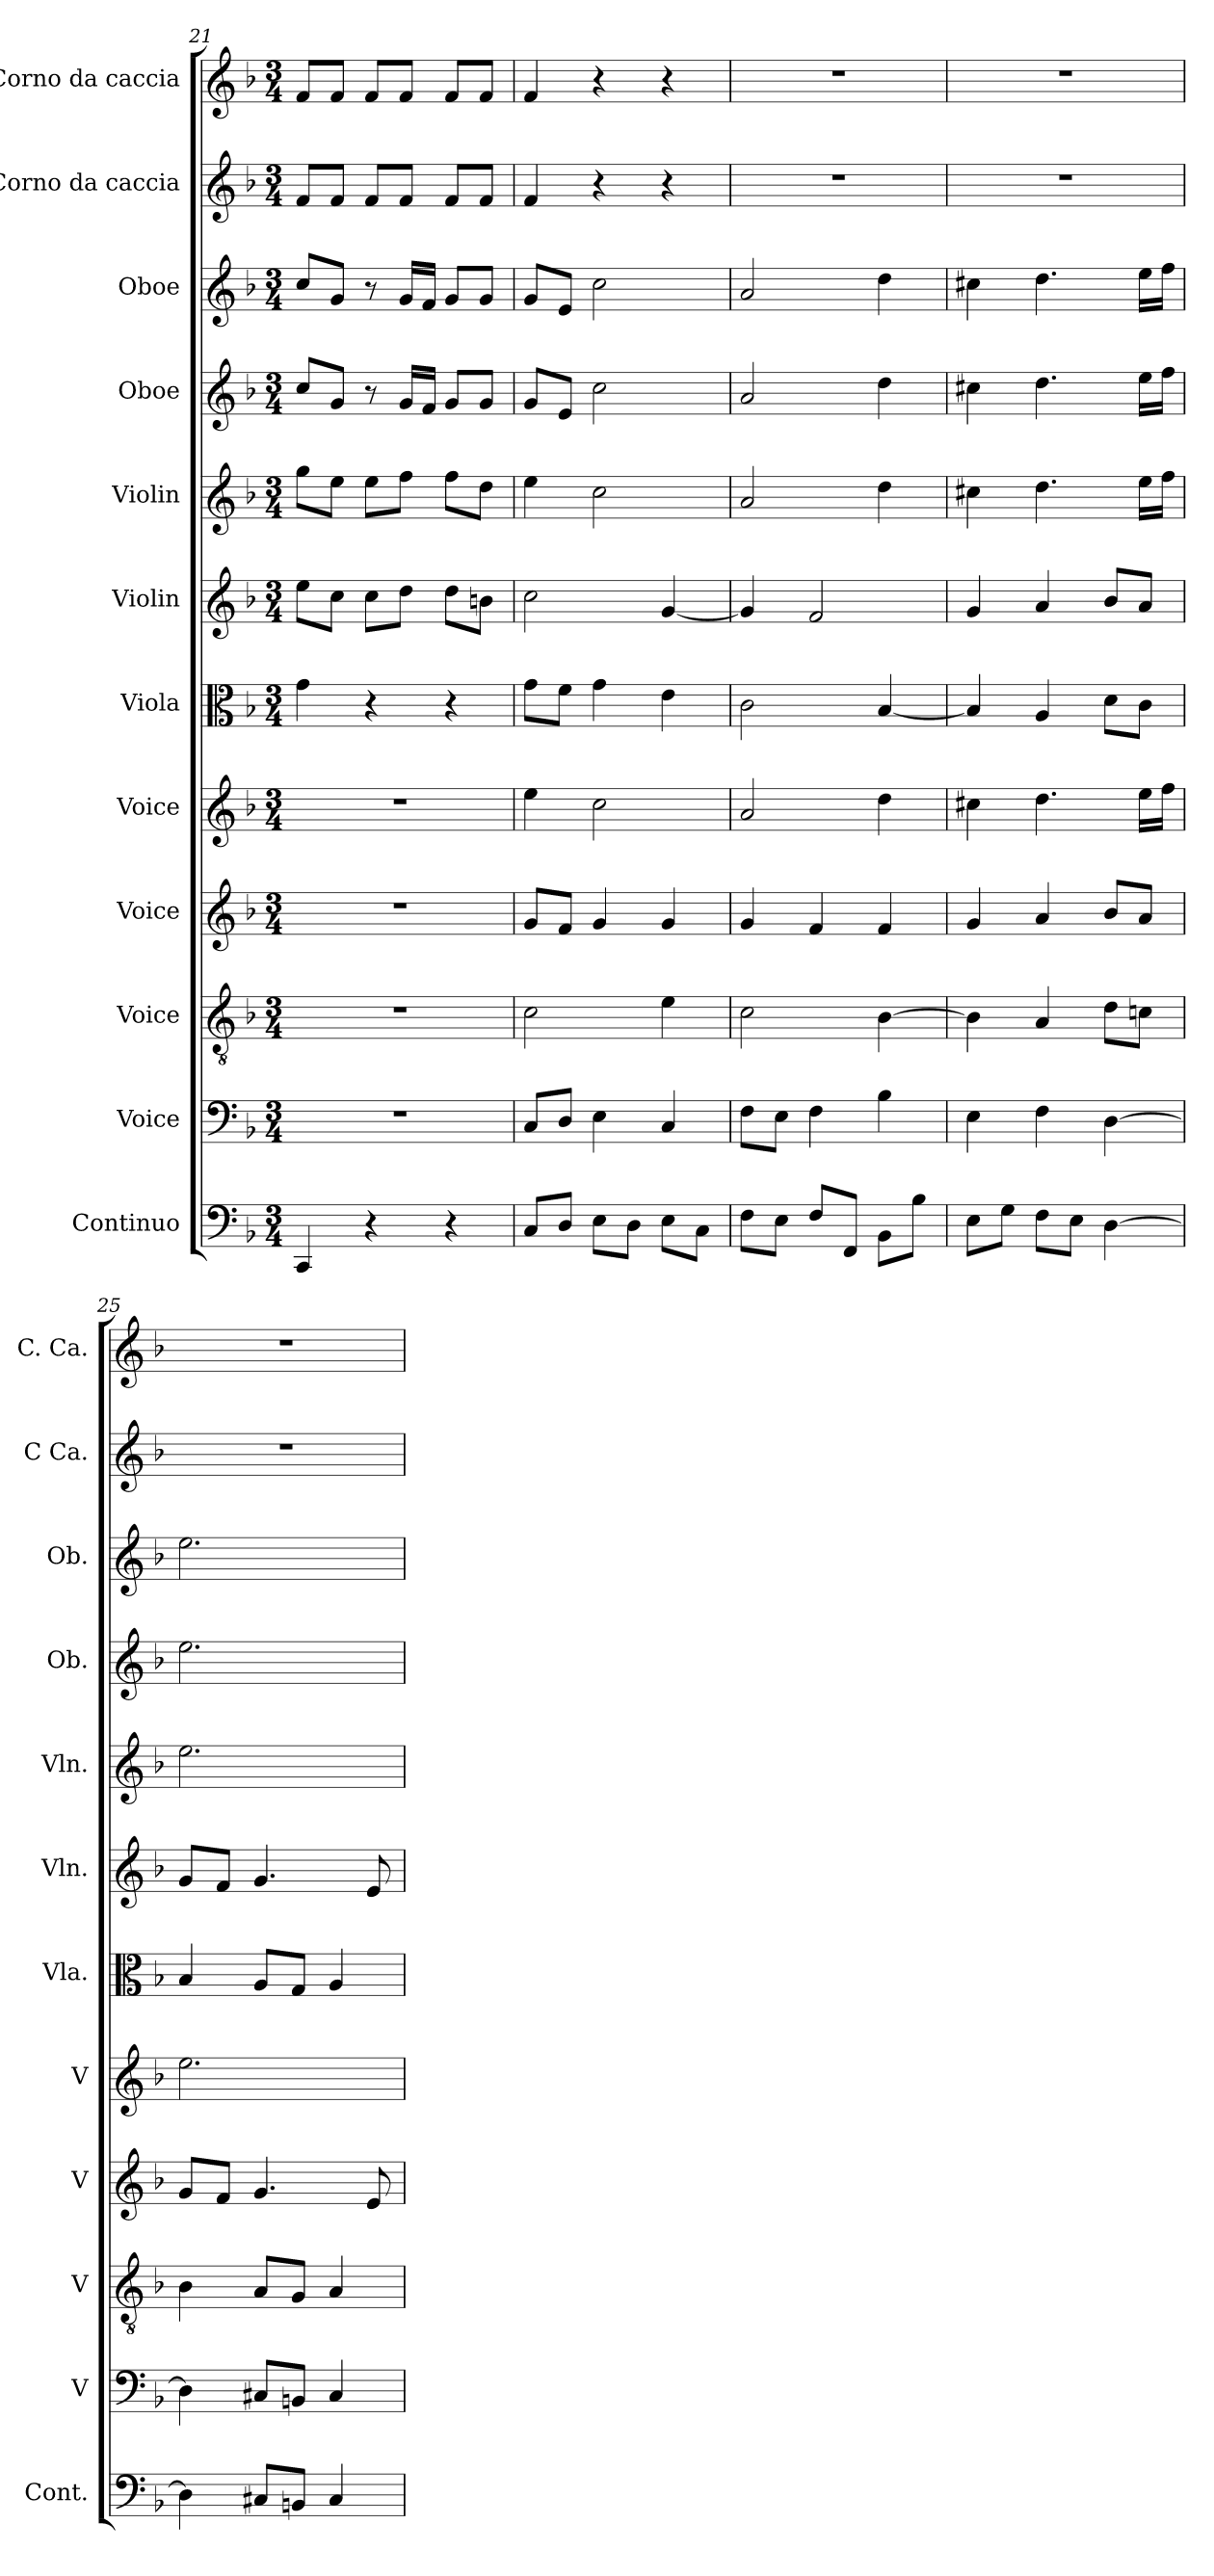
**kern	**kern	**kern	**kern	**kern	**kern	**kern	**kern	**kern	**kern	**kern	**kern
*part12	*part11	*part10	*part9	*part8	*part7	*part6	*part5	*part4	*part3	*part2	*part1
*staff12	*staff11	*staff10	*staff9	*staff8	*staff7	*staff6	*staff5	*staff4	*staff3	*staff2	*staff1
*I"Continuo	*I"Voice	*I"Voice	*I"Voice	*I"Voice	*I"Viola	*I"Violin	*I"Violin	*I"Oboe	*I"Oboe	*I"Corno da caccia	*I"Corno da caccia
*I'Cont.	*I'V	*I'V	*I'V	*I'V	*I'Vla.	*I'Vln.	*I'Vln.	*I'Ob.	*I'Ob.	*I'C Ca.	*I'C. Ca.
*clefF4	*clefF4	*clefGv2	*clefG2	*clefG2	*clefC3	*clefG2	*clefG2	*clefG2	*clefG2	*clefG2	*clefG2
*ITrd7c12	*	*	*	*	*	*	*	*	*	*ITrd3c5	*ITrd3c5
*k[b-]	*k[b-]	*k[b-]	*k[b-]	*k[b-]	*k[b-]	*k[b-]	*k[b-]	*k[b-]	*k[b-]	*k[]	*k[]
*M3/4	*M3/4	*M3/4	*M3/4	*M3/4	*M3/4	*M3/4	*M3/4	*M3/4	*M3/4	*M3/4	*M3/4
=21	=21	=21	=21	=21	=21	=21	=21	=21	=21	=21	=21
4CCC/	2.r	2.r	2.r	2.r	4g\	8ee\L	8gg\L	8cc/L	8cc/L	8c/L	8c/L
.	.	.	.	.	.	8cc\J	8ee\J	8g/J	8g/J	8c/J	8c/J
4r	.	.	.	.	4r	8cc\L	8ee\L	8r	8r	8c/L	8c/L
.	.	.	.	.	.	8dd\J	8ff\J	16g/LL	16g/LL	8c/J	8c/J
.	.	.	.	.	.	.	.	16f/JJ	16f/JJ	.	.
4r	.	.	.	.	4r	8dd\L	8ff\L	8g/L	8g/L	8c/L	8c/L
.	.	.	.	.	.	8bn\J	8dd\J	8g/J	8g/J	8c/J	8c/J
=22	=22	=22	=22	=22	=22	=22	=22	=22	=22	=22	=22
8CC/L	8C/L	2c\	8g/L	4ee\	8g\L	2cc\	4ee\	8g/L	8g/L	4c/	4c/
8DD/J	8D/J	.	8f/J	.	8f\J	.	.	8e/J	8e/J	.	.
8EE\L	4E\	.	4g/	2cc\	4g\	.	2cc\	2cc\	2cc\	4r	4r
8DD\J	.	.	.	.	.	.	.	.	.	.	.
8EE\L	4C/	4e\	4g/	.	4e\	[4g/	.	.	.	4r	4r
8CC\J	.	.	.	.	.	.	.	.	.	.	.
=23	=23	=23	=23	=23	=23	=23	=23	=23	=23	=23	=23
8FF\L	8F\L	2c\	4g/	2a/	2c\	4g/]	2a/	2a/	2a/	2.r	2.r
8EE\J	8E\J	.	.	.	.	.	.	.	.	.	.
8FF/L	4F\	.	4f/	.	.	2f/	.	.	.	.	.
8FFF/J	.	.	.	.	.	.	.	.	.	.	.
8BBB-\L	4B-\	[4B-\	4f/	4dd\	[4B-/	.	4dd\	4dd\	4dd\	.	.
8BB-\J	.	.	.	.	.	.	.	.	.	.	.
!!LO:PB:g=z
=24	=24	=24	=24	=24	=24	=24	=24	=24	=24	=24	=24
8EE\L	4E\	4B-\]	4g/	4cc#X\	4B-/]	4g/	4cc#X\	4cc#X\	4cc#X\	2.r	2.r
8GG\J	.	.	.	.	.	.	.	.	.	.	.
8FF\L	4F\	4A/	4a/	4.dd\	4A/	4a/	4.dd\	4.dd\	4.dd\	.	.
8EE\J	.	.	.	.	.	.	.	.	.	.	.
[4DD\	[4D\	8d\L	8b-/L	.	8d\L	8b-/L	.	.	.	.	.
.	.	8cn\J	8a/J	16ee\LL	8c\J	8a/J	16ee\LL	16ee\LL	16ee\LL	.	.
.	.	.	.	16ff\JJ	.	.	16ff\JJ	16ff\JJ	16ff\JJ	.	.
=25	=25	=25	=25	=25	=25	=25	=25	=25	=25	=25	=25
4DD\]	4D\]	4B-\	8g/L	2.ee\	4B-/	8g/L	2.ee\	2.ee\	2.ee\	2.r	2.r
.	.	.	8f/J	.	.	8f/J	.	.	.	.	.
8CC#X/L	8C#X/L	8A/L	4.g/	.	8A/L	4.g/	.	.	.	.	.
8BBBn/J	8BBn/J	8G/J	.	.	8G/J	.	.	.	.	.	.
4CC#/	4C#/	4A/	.	.	4A/	.	.	.	.	.	.
.	.	.	8e/	.	.	8e/	.	.	.	.	.
=	=	=	=	=	=	=	=	=	=	=	=
*-	*-	*-	*-	*-	*-	*-	*-	*-	*-	*-	*-
